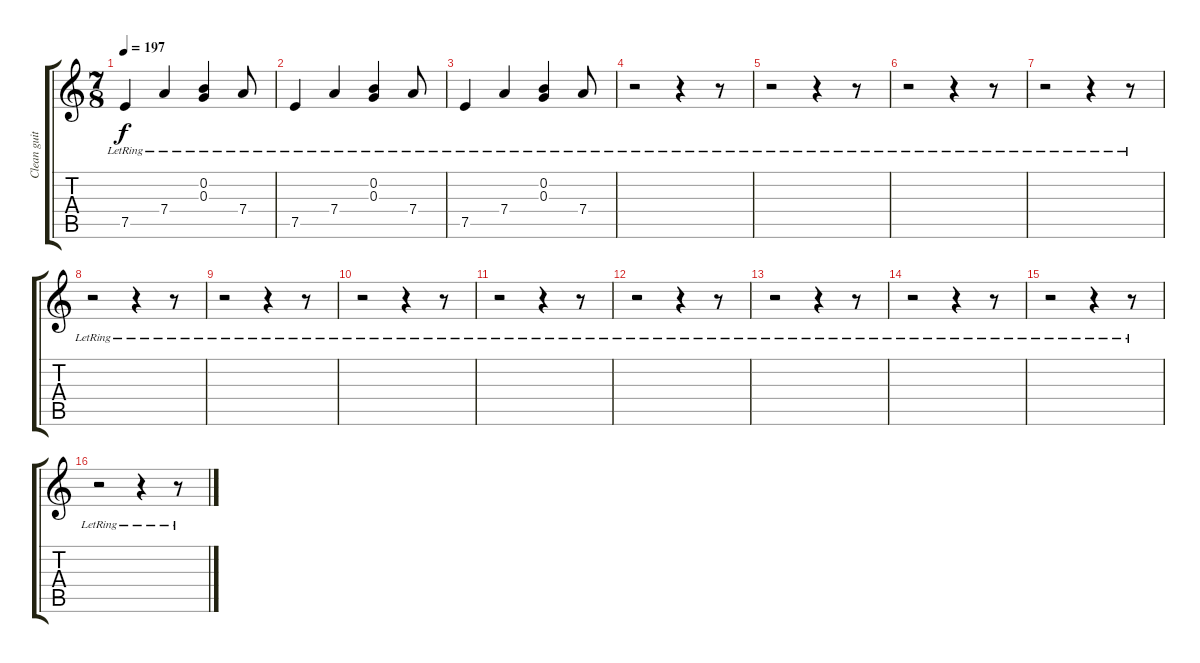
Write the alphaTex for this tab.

\track ("Clean guitar" "Clean guit") {instrument acousticguitarsteel}
\staff {score tabs}
\tuning (E4 B3 G3 D3 A2 E2) {hide}
\ts (7 8)
\tempo 197
\clef g2
\ks c
7.5{lr}.4{dy f} 7.4{lr}.4 (0.2{lr} 0.3{lr}).4 7.4{lr}.8 |
7.5{lr}.4 7.4{lr}.4 (0.2{lr} 0.3{lr}).4 7.4{lr}.8 |
7.5{lr}.4 7.4{lr}.4 (0.2{lr} 0.3{lr}).4 7.4{lr}.8 |
r.2 r.4 r.8 |
r.2 r.4 r.8 |
r.2 r.4 r.8 |
r.2 r.4 r.8 |
r.2 r.4 r.8 |
r.2 r.4 r.8 |
r.2 r.4 r.8 |
r.2 r.4 r.8 |
r.2 r.4 r.8 |
r.2 r.4 r.8 |
r.2 r.4 r.8 |
r.2 r.4 r.8 |
r.2 r.4 r.8
